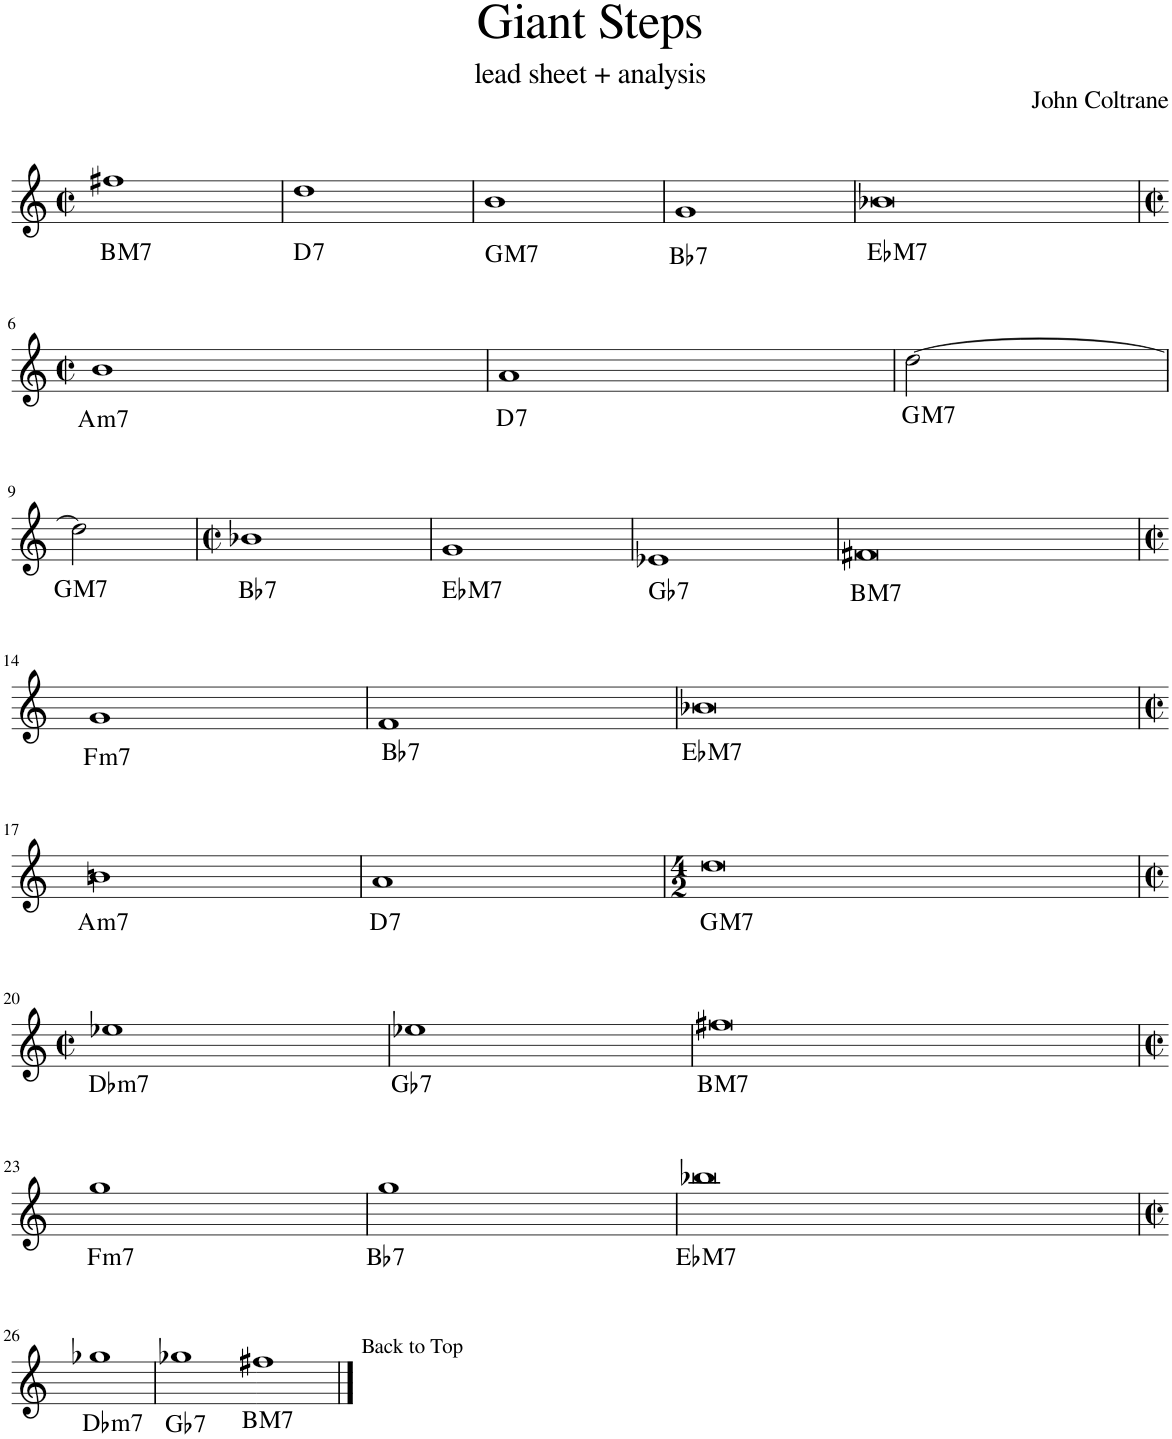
**kern	**harte
*part1	*part1
*staff1	*
*I"Piano	*
*I'Pno.	*
*clefG2	*
*k[]	*
*M2/2	*
*met(c|)	*
=1	=1
!	!LO:H:kt=M7
1ff#X	B:maj7
=2	=2
!	!LO:H:kt=7
1dd	D:7
=3	=3
!	!LO:H:kt=M7
1b	G:maj7
=4	=4
!	!LO:H:kt=7
1g	Bb:7
=5	=5
*M4/2	*
!	!LO:H:kt=M7
0b-X	Eb:maj7
!!LO:LB:g=z
=6	=6
*M2/2	*
*met(c|)	*
!	!LO:H:kt=m7
1b	A:min7
=7	=7
!	!LO:H:kt=7
1a	D:7
=8	=8
*M1/2	*
!	!LO:H:kt=M7
[2dd\	G:maj7
!!LO:LB:g=z
=9	=9
!	!LO:H:kt=M7
2dd\]	G:maj7
=10	=10
*M2/2	*
*met(c|)	*
!	!LO:H:kt=7
1b-X	Bb:7
=11	=11
!	!LO:H:kt=M7
1g	Eb:maj7
=12	=12
!	!LO:H:kt=7
1e-X	Gb:7
=13	=13
*M4/2	*
!	!LO:H:kt=M7
0f#X	B:maj7
!!LO:LB:g=z
=14	=14
*M2/2	*
*met(c|)	*
!	!LO:H:kt=m7
1g	F:min7
=15	=15
!	!LO:H:kt=7
1f	Bb:7
=16	=16
*M4/2	*
!	!LO:H:kt=M7
0b-X	Eb:maj7
!!LO:LB:g=z
=17	=17
*M2/2	*
*met(c|)	*
!	!LO:H:kt=m7
1bn	A:min7
=18	=18
!	!LO:H:kt=7
1a	D:7
=19	=19
*M4/2	*
!	!LO:H:kt=M7
0dd	G:maj7
!!LO:LB:g=z
=20	=20
*M2/2	*
*met(c|)	*
!	!LO:H:kt=m7
1ee-X	Db:min7
=21	=21
!	!LO:H:kt=7
1ee-X	Gb:7
=22	=22
*M4/2	*
!	!LO:H:kt=M7
0ff#X	B:maj7
!!LO:LB:g=z
=23	=23
*M2/2	*
*met(c|)	*
!	!LO:H:kt=m7
1gg	F:min7
=24	=24
!	!LO:H:kt=7
1gg	Bb:7
=25	=25
*M4/2	*
!	!LO:H:kt=M7
0bb-X	Eb:maj7
!!LO:LB:g=z
=26	=26
*M2/2	*
*met(c|)	*
!	!LO:H:kt=m7
1gg-X	Db:min7
=27	=27
!	!LO:H:kt=7
1gg-X	Gb:7
=28:|!	=28:|!
!LO:TX:a:t=Back to Top	!LO:H:kt=M7
1ff#X	B:maj7
==	==
*-	*-
